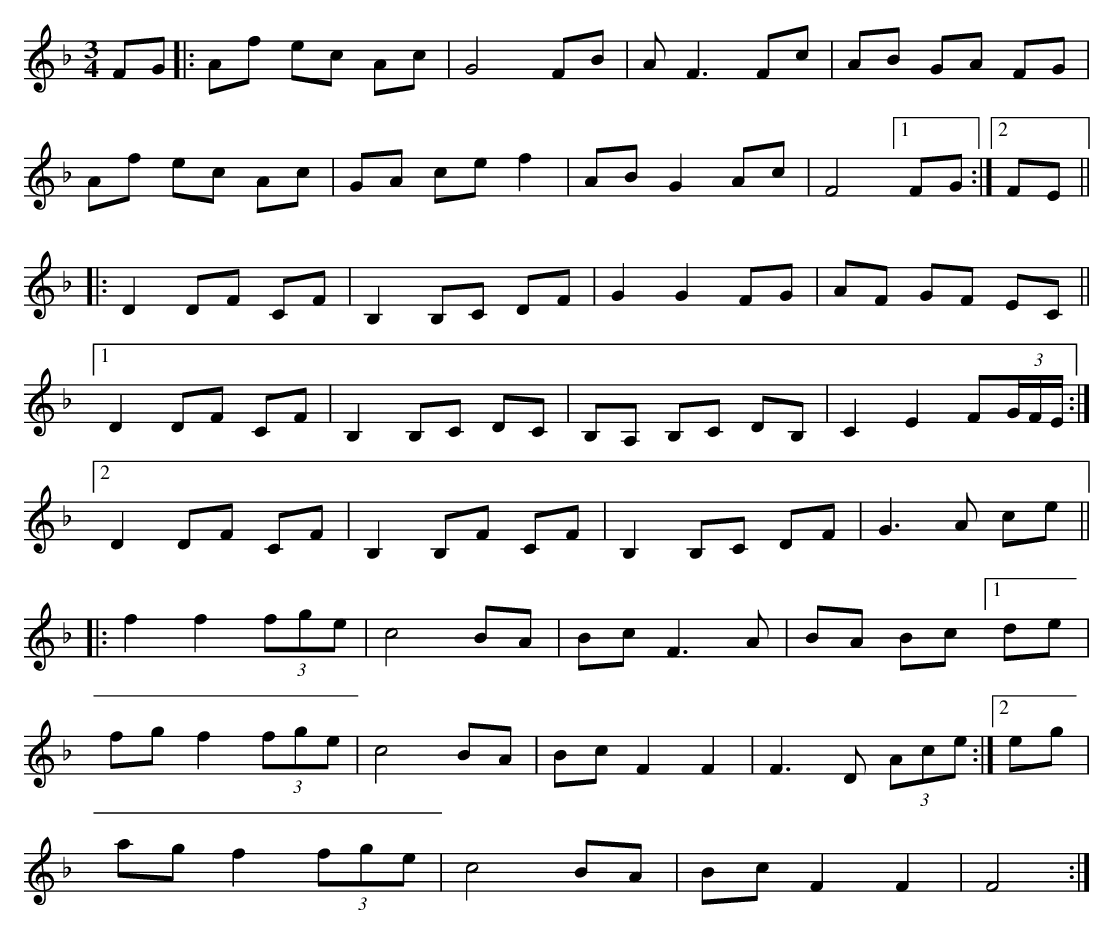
X:1
M:3/4
K:F
FG|:Af ec Ac|G4FB|AF3Fc|AB GA FG|
Af ec Ac|GA ce f2|AB G2 Ac|F4[1FG:|2 FE||
|:D2 DF CF|B,2 B,C DF|G2G2FG|AF GF EC||
[1D2 DF CF|B,2B,C DC|B,A, B,C DB,|C2E2 F(3G/F/E/:|
[2D2 DF CF|B,2B,F CF|B,2 B,C DF|G3 A ce||
|:f2 f2(3fge|c4BA|BcF3A|BA Bc [1de|
fg f2 (3fge|c4BA|BcF2F2|F3D (3Ace:|2 eg|
ag f2 (3fge|c4BA|BcF2F2|F4:|
